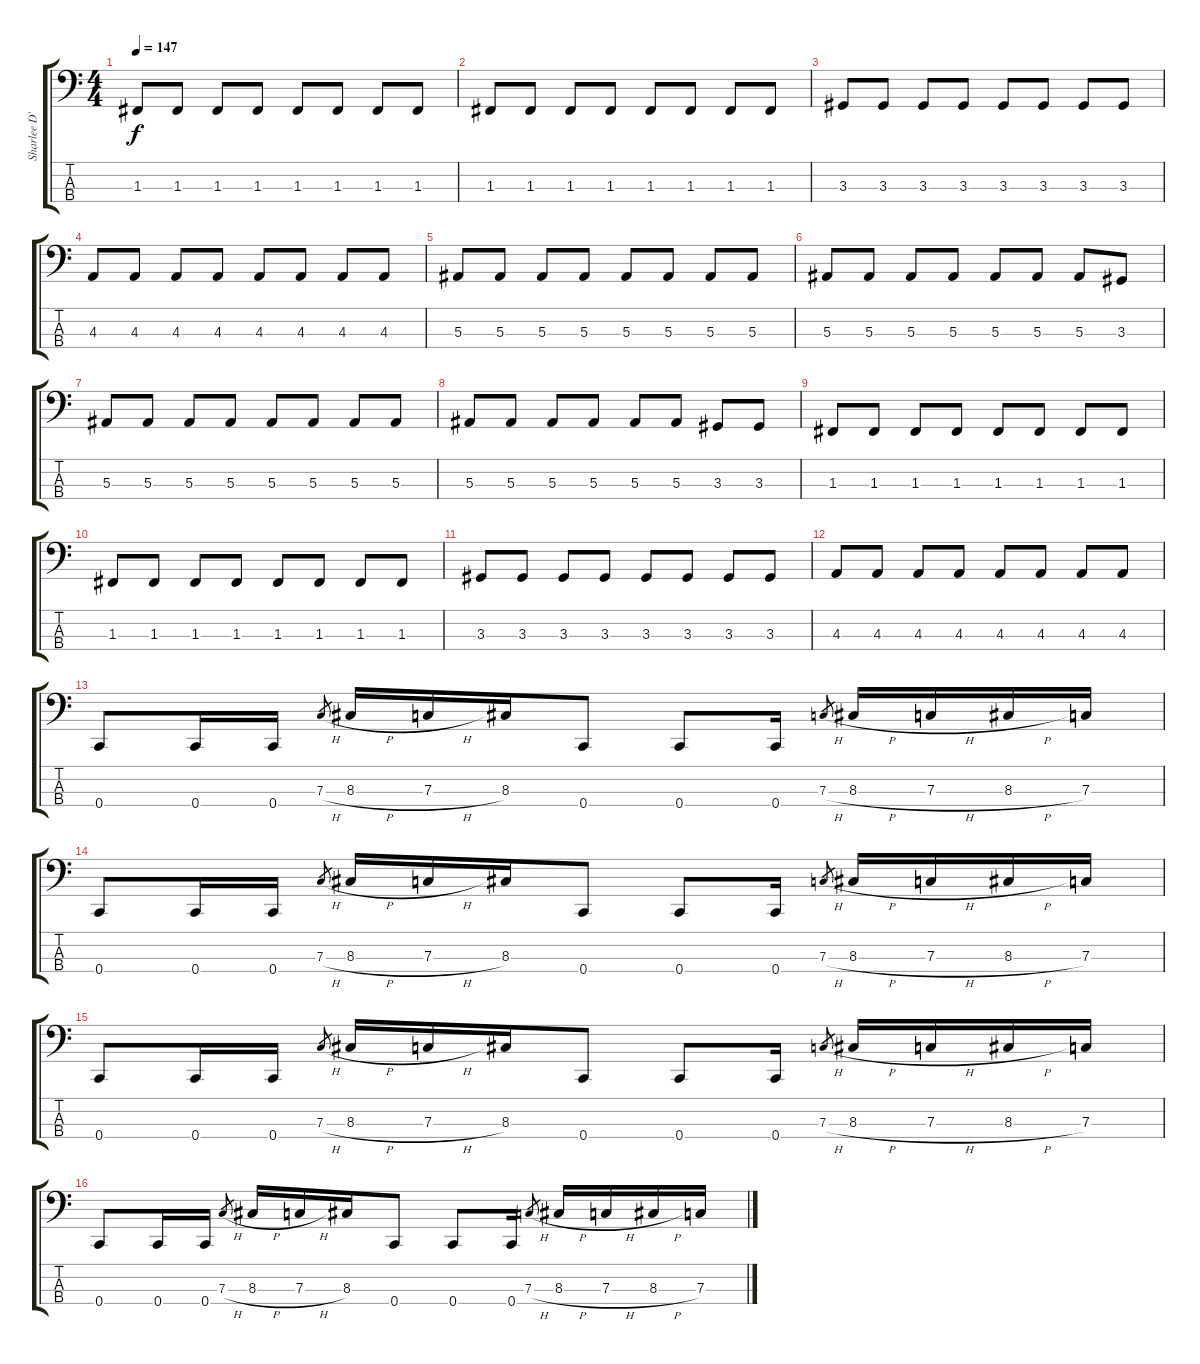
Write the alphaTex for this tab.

\track ("Sharlee D'Angelo" "Sharlee D'") {instrument electricbasspick}
\staff {score tabs}
\tuning (Eb2 Bb1 F1 C1) {hide}
\ts (4 4)
\tempo 147
\clef f4
\ks c
1.3.8{dy f} 1.3.8 1.3.8 1.3.8 1.3.8 1.3.8 1.3.8 1.3.8 |
1.3.8 1.3.8 1.3.8 1.3.8 1.3.8 1.3.8 1.3.8 1.3.8 |
3.3.8 3.3.8 3.3.8 3.3.8 3.3.8 3.3.8 3.3.8 3.3.8 |
4.3.8 4.3.8 4.3.8 4.3.8 4.3.8 4.3.8 4.3.8 4.3.8 |
5.3.8 5.3.8 5.3.8 5.3.8 5.3.8 5.3.8 5.3.8 5.3.8 |
5.3.8 5.3.8 5.3.8 5.3.8 5.3.8 5.3.8 5.3.8 3.3.8 |
5.3.8 5.3.8 5.3.8 5.3.8 5.3.8 5.3.8 5.3.8 5.3.8 |
5.3.8 5.3.8 5.3.8 5.3.8 5.3.8 5.3.8 3.3.8 3.3.8 |
1.3.8 1.3.8 1.3.8 1.3.8 1.3.8 1.3.8 1.3.8 1.3.8 |
1.3.8 1.3.8 1.3.8 1.3.8 1.3.8 1.3.8 1.3.8 1.3.8 |
3.3.8 3.3.8 3.3.8 3.3.8 3.3.8 3.3.8 3.3.8 3.3.8 |
4.3.8 4.3.8 4.3.8 4.3.8 4.3.8 4.3.8 4.3.8 4.3.8 |
0.4.8 0.4.16 0.4.16 7.3{h}.8{gr} 8.3{h}.16 7.3{h}.16 8.3.16 0.4.8 0.4.8 0.4.16 7.3{h}.8{gr} 8.3{h}.16 7.3{h}.16 8.3{h}.16 7.3.16 |
0.4.8 0.4.16 0.4.16 7.3{h}.8{gr} 8.3{h}.16 7.3{h}.16 8.3.16 0.4.8 0.4.8 0.4.16 7.3{h}.8{gr} 8.3{h}.16 7.3{h}.16 8.3{h}.16 7.3.16 |
0.4.8 0.4.16 0.4.16 7.3{h}.8{gr} 8.3{h}.16 7.3{h}.16 8.3.16 0.4.8 0.4.8 0.4.16 7.3{h}.8{gr} 8.3{h}.16 7.3{h}.16 8.3{h}.16 7.3.16 |
0.4.8 0.4.16 0.4.16 7.3{h}.8{gr} 8.3{h}.16 7.3{h}.16 8.3.16 0.4.8 0.4.8 0.4.16 7.3{h}.8{gr} 8.3{h}.16 7.3{h}.16 8.3{h}.16 7.3.16
